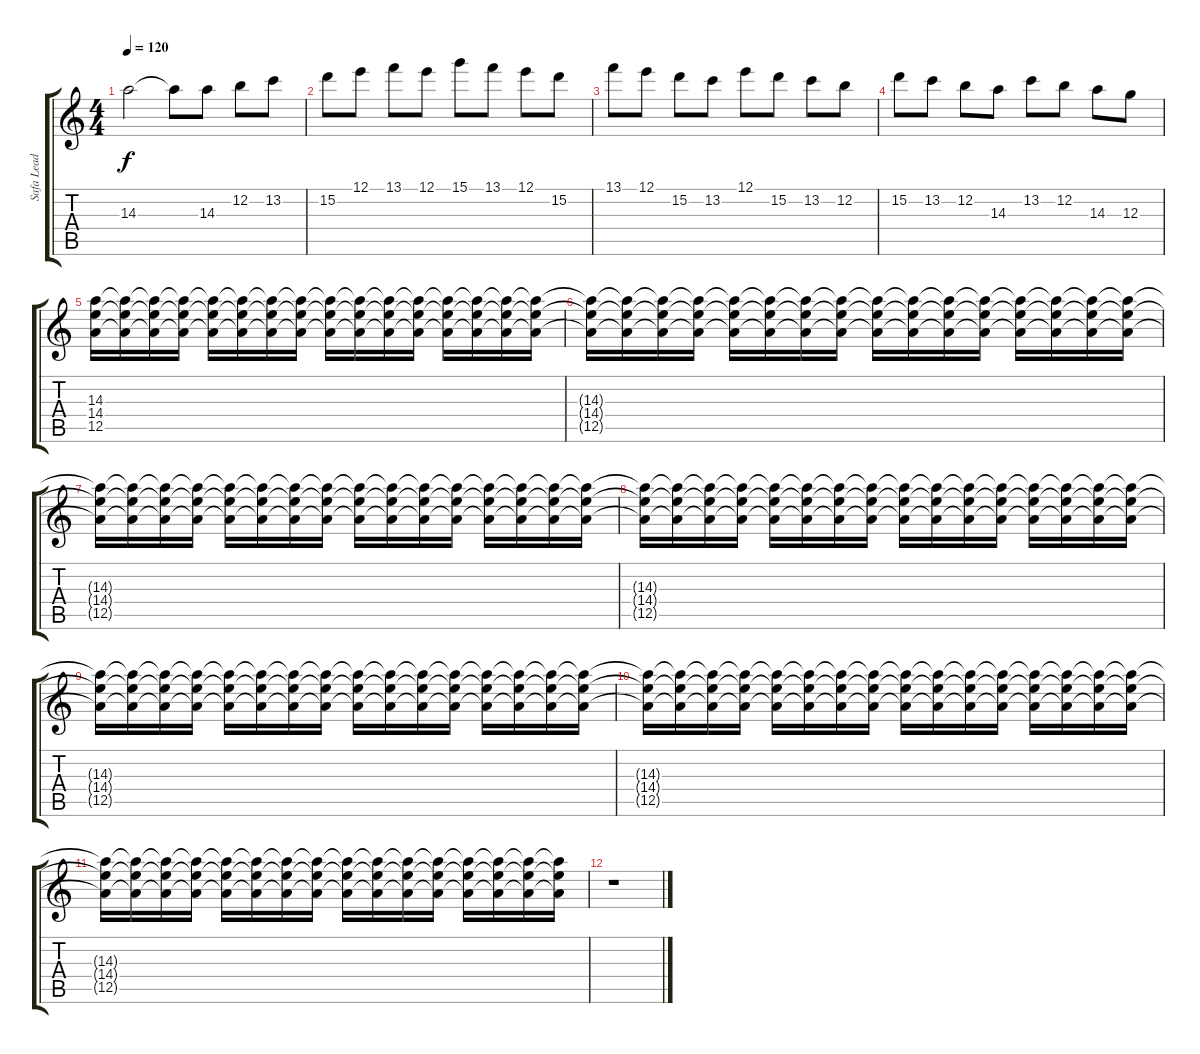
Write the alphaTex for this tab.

\track ("Safa Lead" "Safa Lead") {instrument distortionguitar}
\staff {score tabs}
\tuning (E4 B3 G3 D3 A2 E2) {hide}
\ts (4 4)
\tempo 120
\clef g2
\ks c
14.3.2{dy f} 14.3{t}.8 14.3.8 12.2.8 13.2.8 |
15.2.8 12.1.8 13.1.8 12.1.8 15.1.8 13.1.8 12.1.8 15.2.8 |
13.1.8 12.1.8 15.2.8 13.2.8 12.1.8 15.2.8 13.2.8 12.2.8 |
15.2.8 13.2.8 12.2.8 14.3.8 13.2.8 12.2.8 14.3.8 12.3.8 |
(14.3 14.4 12.5).16{volume 15} (14.3{t} 14.4{t} 12.5{t}).16 (14.3{t} 14.4{t} 12.5{t}).16 (14.3{t} 14.4{t} 12.5{t}).16 (14.3{t} 14.4{t} 12.5{t}).16 (14.3{t} 14.4{t} 12.5{t}).16 (14.3{t} 14.4{t} 12.5{t}).16 (14.3{t} 14.4{t} 12.5{t}).16 (14.3{t} 14.4{t} 12.5{t}).16{volume 14} (14.3{t} 14.4{t} 12.5{t}).16 (14.3{t} 14.4{t} 12.5{t}).16 (14.3{t} 14.4{t} 12.5{t}).16 (14.3{t} 14.4{t} 12.5{t}).16 (14.3{t} 14.4{t} 12.5{t}).16 (14.3{t} 14.4{t} 12.5{t}).16 (14.3{t} 14.4{t} 12.5{t}).16 |
(14.3{t} 14.4{t} 12.5{t}).16{volume 13} (14.3{t} 14.4{t} 12.5{t}).16 (14.3{t} 14.4{t} 12.5{t}).16 (14.3{t} 14.4{t} 12.5{t}).16 (14.3{t} 14.4{t} 12.5{t}).16 (14.3{t} 14.4{t} 12.5{t}).16 (14.3{t} 14.4{t} 12.5{t}).16 (14.3{t} 14.4{t} 12.5{t}).16 (14.3{t} 14.4{t} 12.5{t}).16{volume 12} (14.3{t} 14.4{t} 12.5{t}).16 (14.3{t} 14.4{t} 12.5{t}).16 (14.3{t} 14.4{t} 12.5{t}).16 (14.3{t} 14.4{t} 12.5{t}).16 (14.3{t} 14.4{t} 12.5{t}).16 (14.3{t} 14.4{t} 12.5{t}).16 (14.3{t} 14.4{t} 12.5{t}).16 |
(14.3{t} 14.4{t} 12.5{t}).16{volume 11} (14.3{t} 14.4{t} 12.5{t}).16 (14.3{t} 14.4{t} 12.5{t}).16 (14.3{t} 14.4{t} 12.5{t}).16 (14.3{t} 14.4{t} 12.5{t}).16 (14.3{t} 14.4{t} 12.5{t}).16 (14.3{t} 14.4{t} 12.5{t}).16 (14.3{t} 14.4{t} 12.5{t}).16 (14.3{t} 14.4{t} 12.5{t}).16{volume 10} (14.3{t} 14.4{t} 12.5{t}).16 (14.3{t} 14.4{t} 12.5{t}).16 (14.3{t} 14.4{t} 12.5{t}).16 (14.3{t} 14.4{t} 12.5{t}).16 (14.3{t} 14.4{t} 12.5{t}).16 (14.3{t} 14.4{t} 12.5{t}).16 (14.3{t} 14.4{t} 12.5{t}).16 |
(14.3{t} 14.4{t} 12.5{t}).16{volume 9} (14.3{t} 14.4{t} 12.5{t}).16 (14.3{t} 14.4{t} 12.5{t}).16 (14.3{t} 14.4{t} 12.5{t}).16 (14.3{t} 14.4{t} 12.5{t}).16 (14.3{t} 14.4{t} 12.5{t}).16 (14.3{t} 14.4{t} 12.5{t}).16 (14.3{t} 14.4{t} 12.5{t}).16 (14.3{t} 14.4{t} 12.5{t}).16{volume 8} (14.3{t} 14.4{t} 12.5{t}).16 (14.3{t} 14.4{t} 12.5{t}).16 (14.3{t} 14.4{t} 12.5{t}).16 (14.3{t} 14.4{t} 12.5{t}).16 (14.3{t} 14.4{t} 12.5{t}).16 (14.3{t} 14.4{t} 12.5{t}).16 (14.3{t} 14.4{t} 12.5{t}).16 |
(14.3{t} 14.4{t} 12.5{t}).16{volume 7} (14.3{t} 14.4{t} 12.5{t}).16 (14.3{t} 14.4{t} 12.5{t}).16 (14.3{t} 14.4{t} 12.5{t}).16 (14.3{t} 14.4{t} 12.5{t}).16 (14.3{t} 14.4{t} 12.5{t}).16 (14.3{t} 14.4{t} 12.5{t}).16 (14.3{t} 14.4{t} 12.5{t}).16 (14.3{t} 14.4{t} 12.5{t}).16{volume 6} (14.3{t} 14.4{t} 12.5{t}).16 (14.3{t} 14.4{t} 12.5{t}).16 (14.3{t} 14.4{t} 12.5{t}).16 (14.3{t} 14.4{t} 12.5{t}).16 (14.3{t} 14.4{t} 12.5{t}).16 (14.3{t} 14.4{t} 12.5{t}).16 (14.3{t} 14.4{t} 12.5{t}).16 |
(14.3{t} 14.4{t} 12.5{t}).16{volume 5} (14.3{t} 14.4{t} 12.5{t}).16 (14.3{t} 14.4{t} 12.5{t}).16 (14.3{t} 14.4{t} 12.5{t}).16 (14.3{t} 14.4{t} 12.5{t}).16 (14.3{t} 14.4{t} 12.5{t}).16 (14.3{t} 14.4{t} 12.5{t}).16 (14.3{t} 14.4{t} 12.5{t}).16 (14.3{t} 14.4{t} 12.5{t}).16{volume 4} (14.3{t} 14.4{t} 12.5{t}).16 (14.3{t} 14.4{t} 12.5{t}).16 (14.3{t} 14.4{t} 12.5{t}).16 (14.3{t} 14.4{t} 12.5{t}).16 (14.3{t} 14.4{t} 12.5{t}).16 (14.3{t} 14.4{t} 12.5{t}).16 (14.3{t} 14.4{t} 12.5{t}).16 |
(14.3{t} 14.4{t} 12.5{t}).16{volume 2} (14.3{t} 14.4{t} 12.5{t}).16 (14.3{t} 14.4{t} 12.5{t}).16 (14.3{t} 14.4{t} 12.5{t}).16 (14.3{t} 14.4{t} 12.5{t}).16 (14.3{t} 14.4{t} 12.5{t}).16 (14.3{t} 14.4{t} 12.5{t}).16 (14.3{t} 14.4{t} 12.5{t}).16 (14.3{t} 14.4{t} 12.5{t}).16{volume 0} (14.3{t} 14.4{t} 12.5{t}).16 (14.3{t} 14.4{t} 12.5{t}).16 (14.3{t} 14.4{t} 12.5{t}).16 (14.3{t} 14.4{t} 12.5{t}).16 (14.3{t} 14.4{t} 12.5{t}).16 (14.3{t} 14.4{t} 12.5{t}).16 (14.3{t} 14.4{t} 12.5{t}).16 |
r.1
